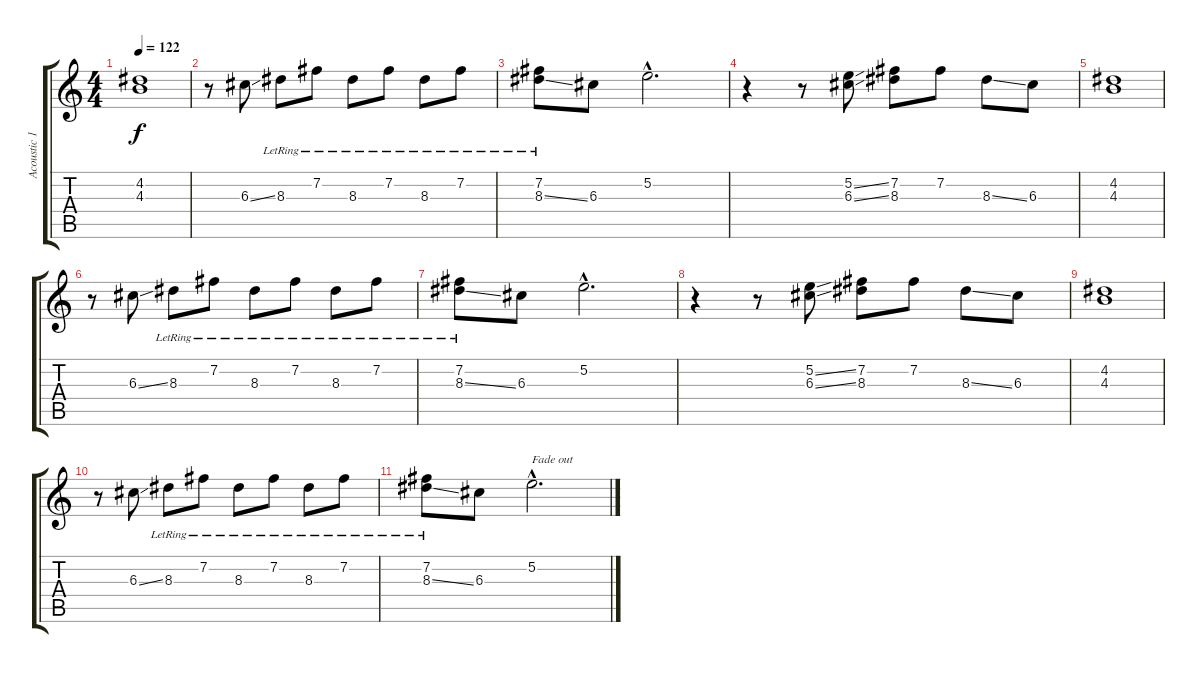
\track ("Acoustic 1" "Acoustic 1") {instrument acousticguitarsteel}
\staff {score tabs}
\tuning (E4 B3 G3 D3 A2 E2) {hide}
\ts (4 4)
\tempo 122
\clef g2
\ks c
(4.2 4.3).1{dy f} |
r.8 6.3{ss}.8 8.3{lr}.8 7.2{lr}.8 8.3{lr}.8 7.2{lr}.8 8.3{lr}.8 7.2{lr}.8 |
(7.2{lr} 8.3{ss}).8 6.3.8 5.2{hac}.2{d} |
r.4 r.8 (5.2{ss} 6.3{ss}).8 (7.2 8.3).8 7.2.8 8.3{ss}.8 6.3.8 |
(4.2 4.3).1 |
r.8 6.3{ss}.8 8.3{lr}.8 7.2{lr}.8 8.3{lr}.8 7.2{lr}.8 8.3{lr}.8 7.2{lr}.8 |
(7.2{lr} 8.3{ss}).8 6.3.8 5.2{hac}.2{d} |
r.4 r.8 (5.2{ss} 6.3{ss}).8 (7.2 8.3).8 7.2.8 8.3{ss}.8 6.3.8 |
(4.2 4.3).1 |
r.8 6.3{ss}.8 8.3{lr}.8 7.2{lr}.8 8.3{lr}.8 7.2{lr}.8 8.3{lr}.8 7.2{lr}.8 |
(7.2{lr} 8.3{ss}).8 6.3.8 5.2{hac}.2{d txt "Fade out"}
